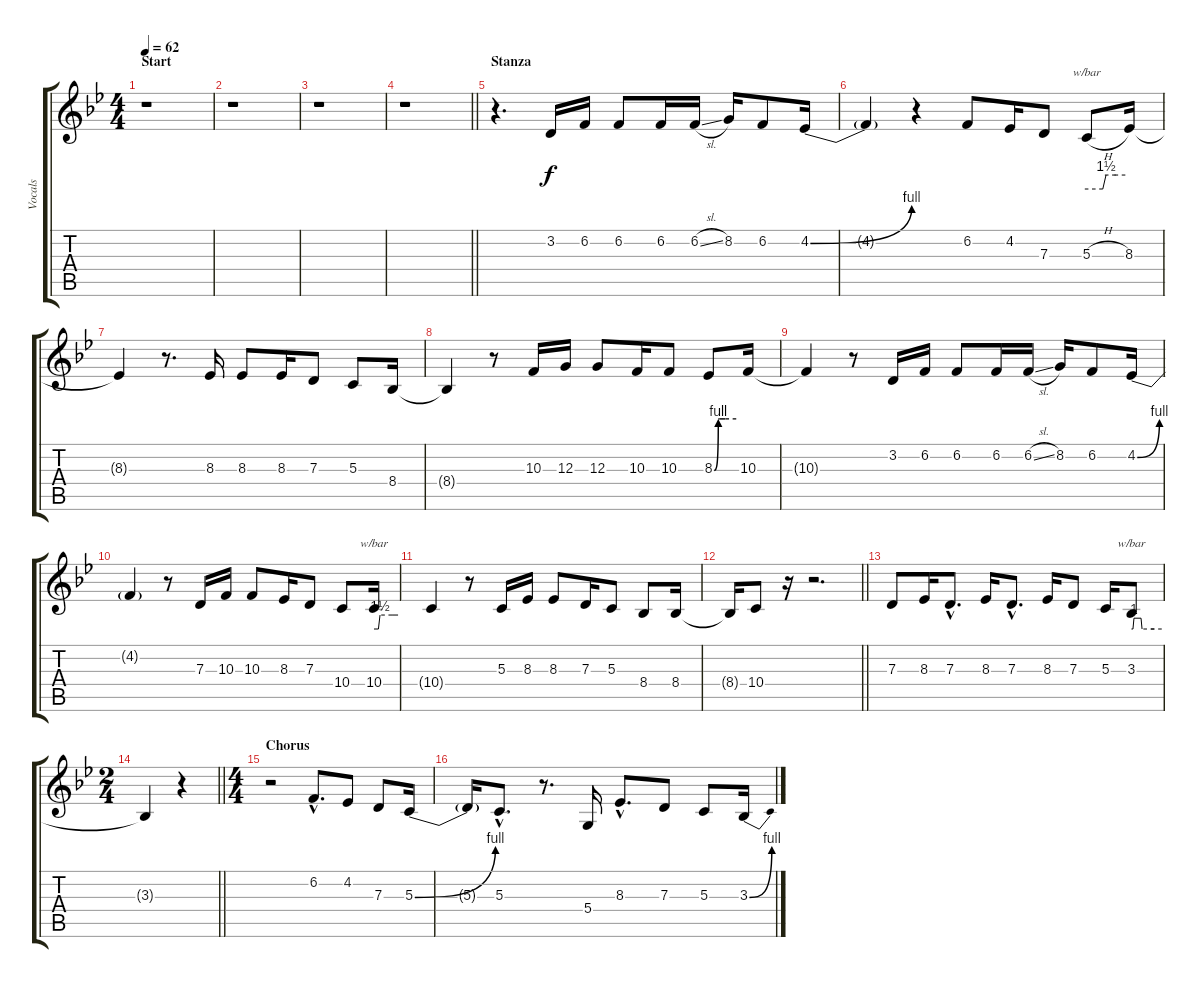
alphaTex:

\track ("Vocals" "Vocals") {instrument clarinet}
\staff {score tabs}
\tuning (E4 B3 G3 D3 A2 E2) {hide}
\ts (4 4)
\section ("" "Start")
\tempo 62
\clef g2
\ks bb
r.1{dy f instrument clarinet} |
r.1 |
r.1 |
\barLineRight lightlight
r.1 |
\section ("" "Stanza")
r.4{d} 3.2.16 6.2.16 6.2.8 6.2.16 6.2{sl}.16 8.2.16 6.2.8 4.2{be (bend 0 0 60 4)}.16 |
4.2{t}.4 r.4 6.2.8 4.2.16 7.3.8 5.3{h}.8{tbe (custom default 0 0 25 0 30 6 45 6 60 6)} 8.3.16 |
8.3{t}.4 r.8{d} 8.3.16 8.3.8 8.3.16 7.3.8 5.3.8 8.4.16 |
8.4{t}.4 r.8 10.3.16 12.3.16 12.3.8 10.3.16 10.3.8 8.3{be (custom 0 0 11 4 15 4 30 4 60 4)}.8 10.3.16 |
10.3{t}.4 r.8 3.2.16 6.2.16 6.2.8 6.2.16 6.2{sl}.16 8.2.16 6.2.8 4.2{be (bend 0 0 60 4)}.16 |
4.2{t}.4 r.8 7.3.16 10.3.16 10.3.8 8.3.16 7.3.8 10.4.8 10.4.16{tbe (custom default 0 0 11 0 15 6 45 6 60 6)} |
10.4{t}.4 r.8 5.3.16 8.3.16 8.3.8 7.3.16 5.3.8 8.4.8 8.4.16 |
\barLineRight lightlight
8.4{t}.16 10.4.8 r.16 r.2{d} |
7.3.8 8.3.16 7.3{hac}.8{d} 8.3.16 7.3{hac}.8{d} 8.3.16 7.3.8 5.3.16 3.3.8{tbe (custom default 0 0 3 0 5 4 19 4 21 0 45 0 60 0)} |
\ts (2 4)
\barLineRight lightlight
3.3{t}.4 r.4 |
\ts (4 4)
\section ("" "Chorus")
r.2 6.2{hac}.8{d} 4.2.8 7.3.8 5.3{be (bend 0 0 60 4)}.16 |
5.3{t}.16 5.3{hac}.8{d} r.8{d} 5.4.16 8.3{hac}.8{d} 7.3.8 5.3.8 3.3{be (bend 0 0 60 4)}.16
